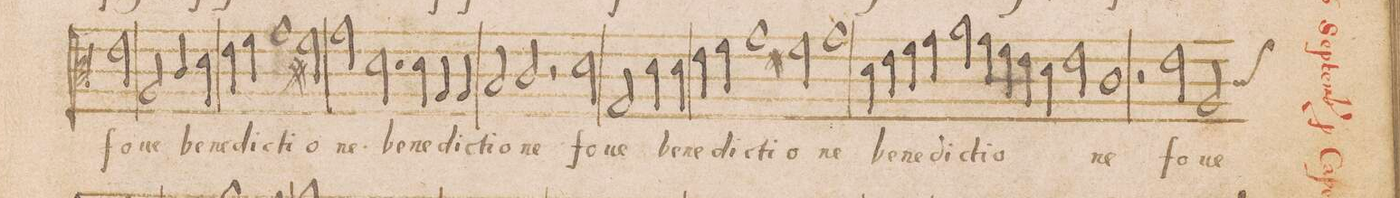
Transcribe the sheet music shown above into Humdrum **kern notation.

**kern	**text
*I"DISCANTVS	*
*clefC3	*
*k[]	*
*met(C|)	*
*M2/1	*
2e\	fo-
=30-	=30-
2A/	-ve
4c/	be-
4d\	-ne-
4e\	-di-
4f\	-cti-
1g\	-o-
=31-	=31-
2f#X\	.
2g\	-ne
2.d\	be-
=32-	=32-
4d\	-ne-
4A/	-dic-
4A/	-ti-
2B/	-o-
2c/	-ne
=33-	=33-
2r	.
2d\	fo-
2Gny/	-ve
4d\	be-
4d\	-ne-
=34	=34
4e\	-dic-
4f\	-ti-
1g	-o-
2f#X\	.
=35-	=35-
1g	-ne
4d\	be-
4e\	-ne-
4fny\	-dic-
4g\	-ti-
=36-	=36-
2a\	-o-
4g\	.
4f\	.
4e\	.
4d\	.
2e\	.
=37-	=37-
1c	-ne
2r	.
2e\	fo-
=38-	=38-
2A/	-ve
*custos:c	*
*-	*-
